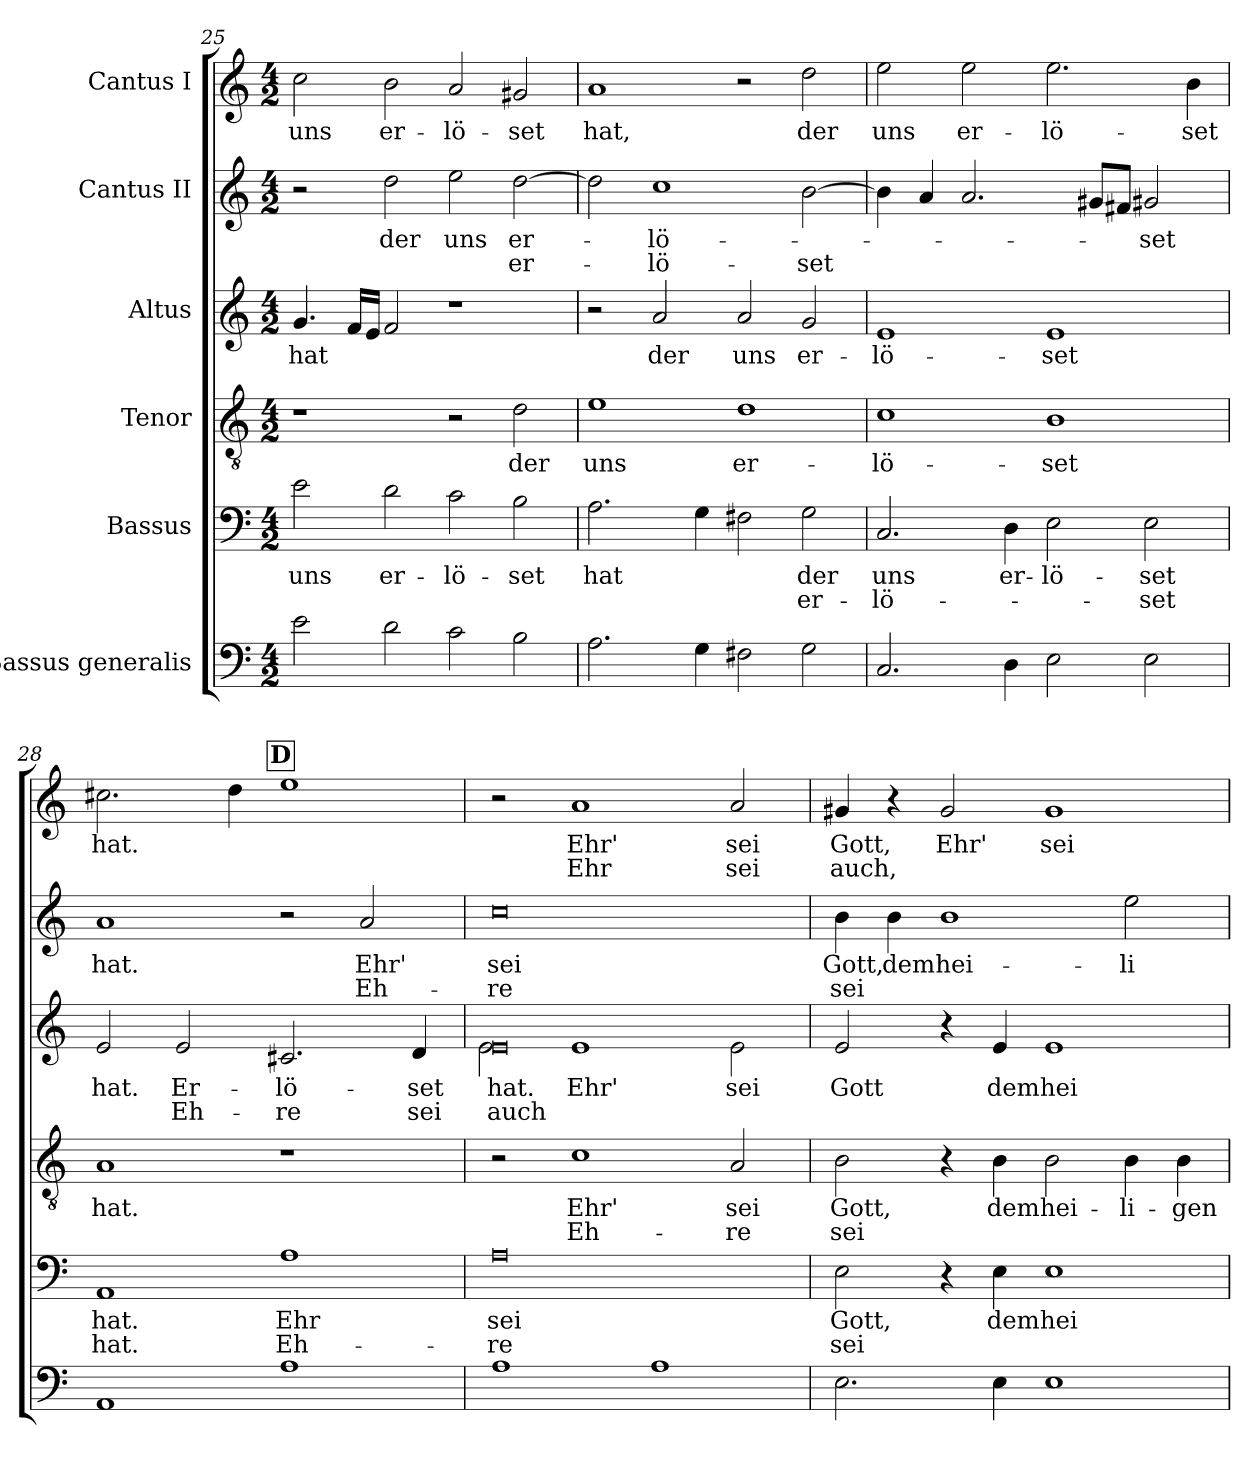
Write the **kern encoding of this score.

**kern	**kern	**text	**text	**kern	**text	**text	**kern	**text	**text	**kern	**text	**text	**kern	**text	**text
*part6	*part5	*part5	*part5	*part4	*part4	*part4	*part3	*part3	*part3	*part2	*part2	*part2	*part1	*part1	*part1
*staff6	*staff5	*staff5	*staff5	*staff4	*staff4	*staff4	*staff3	*staff3	*staff3	*staff2	*staff2	*staff2	*staff1	*staff1	*staff1
*I"Bassus generalis	*I"Bassus	*	*	*I"Tenor	*	*	*I"Altus	*	*	*I"Cantus II	*	*	*I"Cantus I	*	*
*clefF4	*clefF4	*	*	*clefGv2	*	*	*clefG2	*	*	*clefG2	*	*	*clefG2	*	*
*k[]	*k[]	*	*	*k[]	*	*	*k[]	*	*	*k[]	*	*	*k[]	*	*
*M4/2	*M4/2	*	*	*M4/2	*	*	*M4/2	*	*	*M4/2	*	*	*M4/2	*	*
=25	=25	=25	=25	=25	=25	=25	=25	=25	=25	=25	=25	=25	=25	=25	=25
2e\	2e\	uns	.	1r	.	.	4.g/	hat	.	2r	.	.	2cc\	uns	.
.	.	.	.	.	.	.	16f/LL	.	.	.	.	.	.	.	.
.	.	.	.	.	.	.	16e/JJ	.	.	.	.	.	.	.	.
2d\	2d\	er-	.	.	.	.	2f/	.	.	2dd\	der	.	2b\	er-	.
2c\	2c\	-lö-	.	2r	.	.	1r	.	.	2ee\	uns	.	2a/	-lö-	.
2B\	2B\	-set	.	2d\	der	.	.	.	.	[2dd\	er-	er-	2g#X/	-set	.
=26	=26	=26	=26	=26	=26	=26	=26	=26	=26	=26	=26	=26	=26	=26	=26
2.A\	2.A\	hat	.	1e	uns	.	2r	.	.	2dd\]	.	.	1a	hat,	.
.	.	.	.	.	.	.	2a/	der	.	1cc	-lö-	-lö-	.	.	.
4G\	4G\	.	.	.	.	.	.	.	.	.	.	.	.	.	.
2F#X\	2F#X\	.	.	1d	er-	.	2a/	uns	.	.	.	.	2r	.	.
2G\	2G\	der	er-	.	.	.	2g/	er-	.	[2b\	.	-set	2dd\	der	.
=27	=27	=27	=27	=27	=27	=27	=27	=27	=27	=27	=27	=27	=27	=27	=27
2.C/	2.C/	uns	-lö-	1c	-lö-	.	1e	-lö-	.	4b\]	.	.	2ee\	uns	.
.	.	.	.	.	.	.	.	.	.	4a/	.	.	.	.	.
.	.	.	.	.	.	.	.	.	.	2.a/	.	.	2ee\	er-	.
4D\	4D\	er-	.	.	.	.	.	.	.	.	.	.	.	.	.
2E\	2E\	-lö-	.	1B	-set	.	1e	-set	.	.	.	.	2.ee\	-lö-	.
.	.	.	.	.	.	.	.	.	.	8g#X/L	.	.	.	.	.
.	.	.	.	.	.	.	.	.	.	8f#X/J	.	.	.	.	.
2E\	2E\	-set	-set	.	.	.	.	.	.	2g#X/	-set	.	.	.	.
.	.	.	.	.	.	.	.	.	.	.	.	.	4b\	-set	.
!!LO:REH:place=s1:a:B:fs=14:t=D:qo=4
=28	=28	=28	=28	=28	=28	=28	=28	=28	=28	=28	=28	=28	=28	=28	=28
1AA	1AA	hat.	hat.	1A	hat.	.	2e/	hat.	.	1a	hat.	.	2.cc#X\	hat.	.
.	.	.	.	.	.	.	2e/	Er-	Eh-	.	.	.	.	.	.
.	.	.	.	.	.	.	.	.	.	.	.	.	4dd\	.	.
1A	1A	Ehr	Eh-	1r	.	.	2.c#X/	-lö-	-re	2r	.	.	1ee	.	.
.	.	.	.	.	.	.	.	.	.	2a/	Ehr'	Eh-	.	.	.
.	.	.	.	.	.	.	4d/	-set	sei	.	.	.	.	.	.
=29	=29	=29	=29	=29	=29	=29	=29	=29	=29	=29	=29	=29	=29	=29	=29
*	*	*	*	*	*	*	*^	*	*	*	*	*	*	*	*
1A	0A	sei	-re	2r	.	.	0e	2e!\	hat.	auch	0cc	sei	-re	2r	.	.
.	.	.	.	1c	Ehr'	Eh-	.	1e!	Ehr'	.	.	.	.	1a	Ehr'	Ehr
1A	.	.	.	.	.	.	.	.	.	.	.	.	.	.	.	.
.	.	.	.	2A/	sei	-re	.	2e!\	sei	.	.	.	.	2a/	sei	sei
*	*	*	*	*	*	*	*v	*v	*	*	*	*	*	*	*	*
=30	=30	=30	=30	=30	=30	=30	=30	=30	=30	=30	=30	=30	=30	=30	=30
2.E\	2E\	Gott,	sei	2B\	Gott,	sei	2e/	Gott	.	4b\	Gott,	sei	4g#X/	Gott,	auch,
.	.	.	.	.	.	.	.	.	.	4b\	dem	.	4r	.	.
.	4r	.	.	4r	.	.	4r	.	.	1b	hei-	.	2g#/	Ehr'	.
4E\	4E\	dem	.	4B\	dem	.	4e/	dem	.	.	.	.	.	.	.
1E	1E	hei-	.	2B\	hei-	.	1e	hei-	.	.	.	.	1g#	sei	.
.	.	.	.	4B\	-li-	.	.	.	.	2ee\	-li-	.	.	.	.
.	.	.	.	4B\	-gen	.	.	.	.	.	.	.	.	.	.
=	=	=	=	=	=	=	=	=	=	=	=	=	=	=	=
*-	*-	*-	*-	*-	*-	*-	*-	*-	*-	*-	*-	*-	*-	*-	*-
